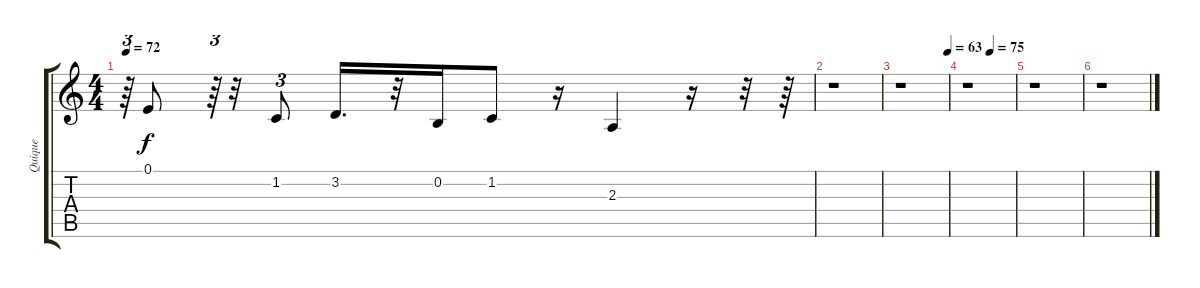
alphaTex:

\track ("Quique" "Quique") {instrument voiceoohs}
\staff {score tabs}
\tuning (E4 B3 G3 D3 A2 E2) {hide}
\ts (4 4)
\tempo 72
\clef g2
\ks c
r.64{tu (3 2) dy f} 0.1.8 r.64{tu (3 2)} r.32 1.2.8{tu (3 2)} 3.2.16{d} r.32 0.2.16 1.2.8 r.16 2.3.4 r.16 r.32 r.64 |
r.1 |
\tempo (63 1)
r.1 |
\tempo (75 0.4875)
r.1 |
r.1 |
r.1
